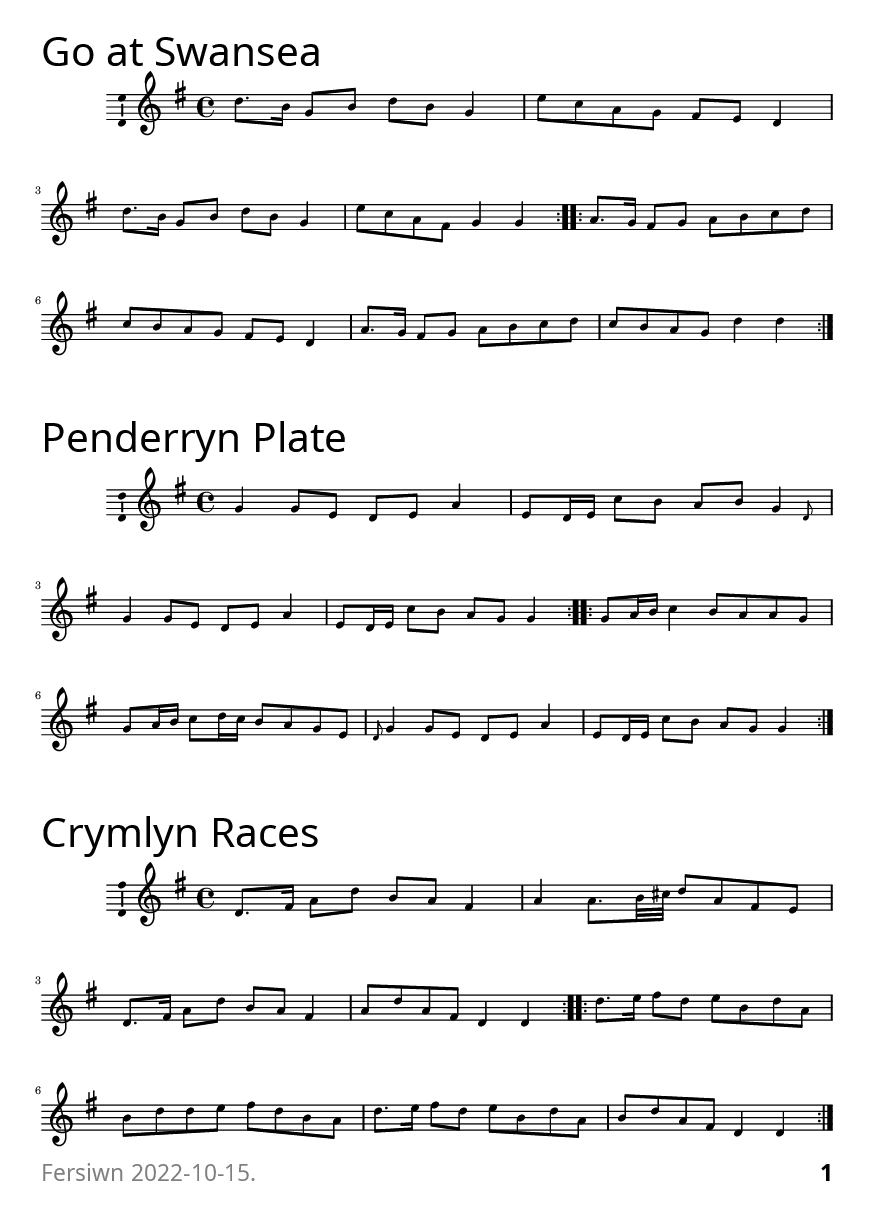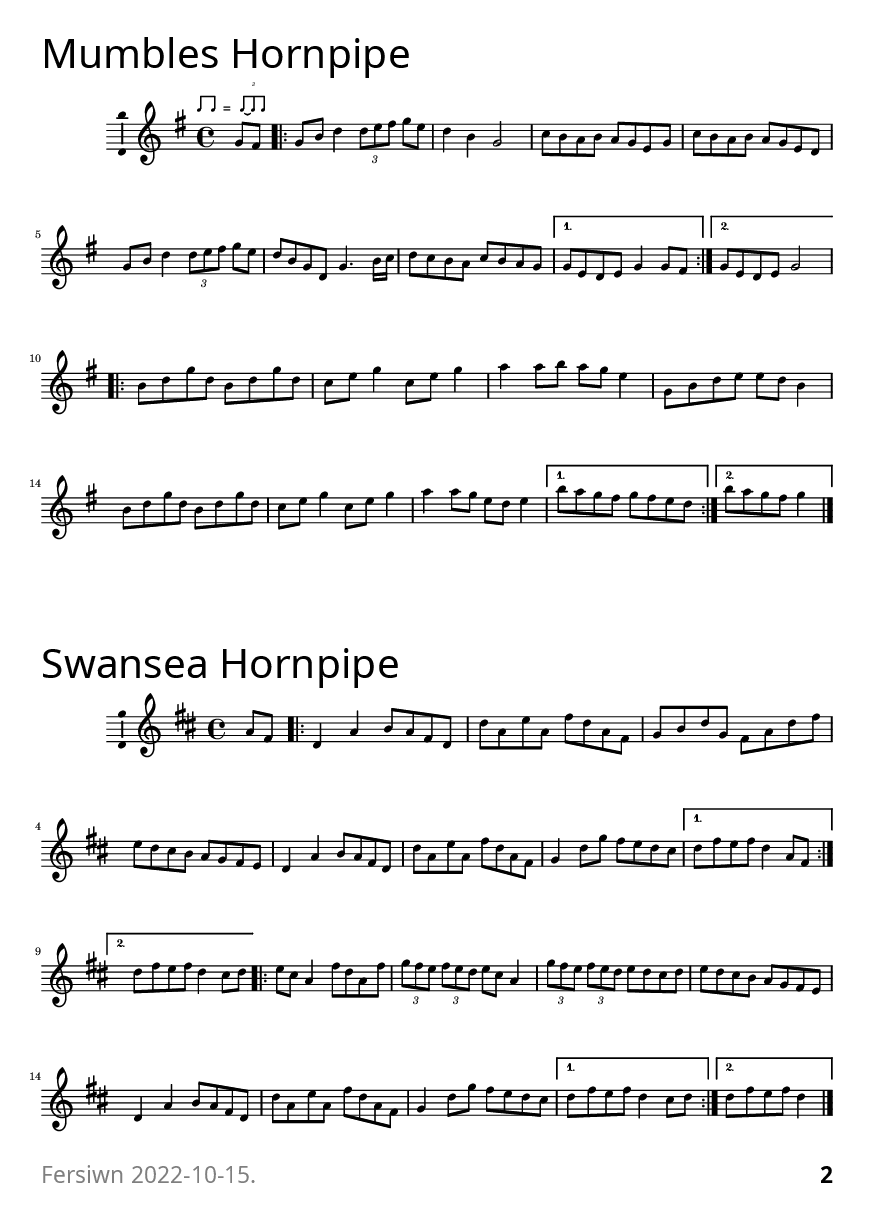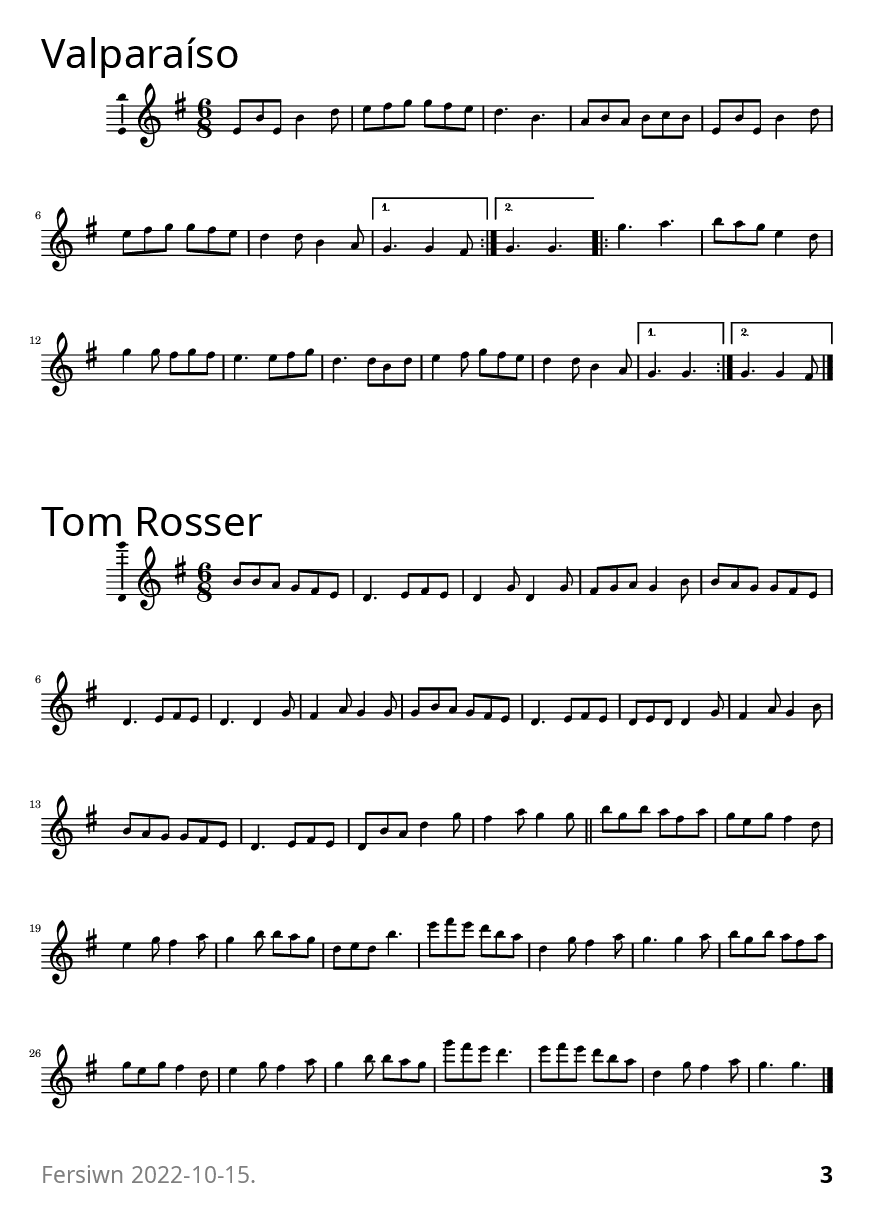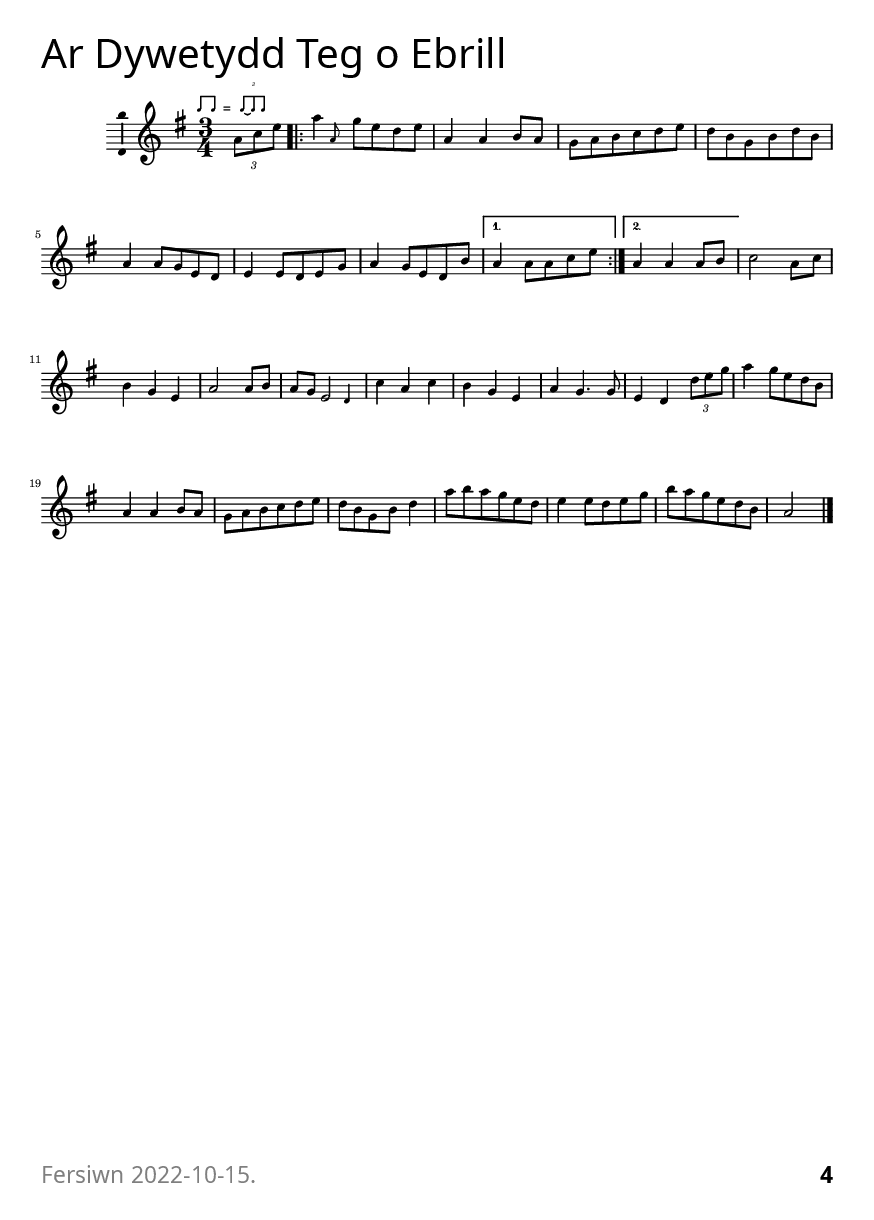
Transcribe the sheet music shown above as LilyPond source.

\version "2.18.2"

\include "helpers.ly"

% written 2022-09-19 
% transcription from Ceri Rhys Matthews 

dywetydd_title = "Ar Dywetydd Teg o Ebrill"

dywetydd_common =  {
  \time 3/4
  \clef treble 
  \key g \major
  \partial 4
}

dywetydd_melody = \relative a' {
  \dywetydd_common 
  \hornpipe_tempo

  \tuplet 3/2 { a8 c e }

  \repeat volta 2 {
    \afterGrace a4 { a,8 } g'8 e d e 
    a,4 a4 b8 a
    g8 a b c d e 
    d b g b d b 
    a4 a8 g e d 
    e4 e8 d e g 
    a4 g8 e d b'
  }
  \alternative {
    { a4 a8 a c e }
    { a,4 a a8 b }
  }

  c2 a8 c
  b4 g e 
  a2 a8 b 
  a8 g \afterGrace e2 { d4 }

  c'4 a c 
  b g e 
  a4 g4. g8 
  e4 d \tuplet 3/2 {d'8 e g}
  
  a4 g8 e d b 
  a4 a b8 a 
  g8 a b c d e 
  d b g b d4
  a'8 b a g e d
  e4 e8 d e g 
  b8 a g e d b 
  a2 


  \bar "|."
}

dywetydd = \score {
  \header { 
    title = \dywetydd_title
  }
  \dywetydd_melody
} %score
  

% recorded on 2022-09-17 
% transcription from Ceri Rhys Matthews 

march_a_title = "Go at Swansea"

march_a_common =  {
  \time 4/4
  \clef treble 
  \key g \major
}

march_a_melody = \relative d'' {
  \march_a_common 

  \repeat volta 2 {
    d8. b16 g8 b d b g4
    e'8 c a g fis e d4
    d'8. b16 g8 b d b g4
    e'8 c a fis g4 g
  }
  \repeat volta 2 {
    a8. g16 fis8 g a b c d 
    c8 b a g fis e d4

    a'8. g16 fis8 g a b c d 
    c8 b a g d'4 d
  }
}

march_a = \score {
  \header { 
    title = \march_a_title
  }
  \march_a_melody
} %score
  

% recorded on 2022-09-17 
% transcription from Ceri Rhys Matthews 

march_b_title = "Penderryn Plate"

march_b_common =  {
  \time 4/4
  \clef treble 
  \key g \major
}

march_b_melody = \relative g' {
  \march_b_common 

  \repeat volta 2 {
    g4 g8 e d e a4 
    e8 d16 e c'8 b a b \afterGrace g4 { d8 }
    g4 g8 e d e a4 
    e8 d16 e c'8 b a g g4
  }

  \repeat volta 2 {
    g8 a16 b c4 b8 a a g 
    g8 a16 b c8 d16 c b8 a g e 
    \grace { d8 } g4 g8 e d e a4 
    e8 d16 e c'8 b a g g4
  }
}

march_b = \score {
  \header { 
    title = \march_b_title
  }
  \march_b_melody
} %score
  

% recorded on 2022-09-17 
% transcription from Ceri Rhys Matthews 

march_c_title = "Crymlyn Races"

march_c_common =  {
  \time 4/4
  \clef treble 
  \key g \major
}

march_c_melody = \relative d' {
  \march_c_common 

  \repeat volta 2 {
    d8. fis16 a8 d b a fis4 
    a4 a8. b32 cis d8 a fis e 
    d8. fis16 a8 d b a fis4 
    a8 d a fis d4 d
  }

  \repeat volta 2 {
    d'8. e16 fis8 d e b d a
    b8 d d e fis d b a
    d8. e16 fis8 d e b d a
    b8 d a fis d4 d
  }
}

march_c = \score {
  \header { 
    title = \march_c_title
  }
  \march_c_melody
} %score
  

% written 2022-09-19 
% transcription from Ceri Rhys Matthews 

mumbles_hornpipe_title = "Mumbles Hornpipe"

mumbles_hornpipe_common =  {
  \time 4/4
  \clef treble 
  \key g \major
  \partial 4
}

mumbles_hornpipe_melody = \relative g' {
  \mumbles_hornpipe_common 
  \hornpipe_tempo
  
  g8 fis
  \repeat volta 2 {
    g8 b d4 \tuplet 3/2 { d8 e fis } g8 e
    d4 b g2 

    c8 b a b a g e g
    c8 b a b a g e d 

    g8 b d4 \tuplet 3/2 { d8 e fis } g8 e
    d8 b g d g4. b16 c 
    d8 c b a c b a g 
  }

  \alternative {
    { g8 e d e g4 g8 fis }
    { g8 e d e g2 }
  }

  \repeat volta 2 {
    b8 d g d b d g d
    c8 e g4 c,8 e g4 

    a4 a8 b a g e4 
    g,8 b d e e d b4 

    b8 d g d b d g d
    c8 e g4 c,8 e g4
    
    a4 a8 g e d e4 
  }

  \alternative {
    { b'8 a g fis g fis e d }
    { b'8 a g fis g4 }
  }
  \bar "|."
}

mumbles_hornpipe = \score {
  \header { 
    title = \mumbles_hornpipe_title
  }
  \mumbles_hornpipe_melody
} %score
  

% written 2022-09-19 
% transcription from Ceri Rhys Matthews 

swansea_hornpipe_title = "Swansea Hornpipe"

swansea_hornpipe_common =  {
  \time 4/4
  \clef treble 
  \key d \major
  \partial 4
}

swansea_hornpipe_melody = \relative a' {
  \swansea_hornpipe_common 

  a8 fis
  \repeat volta 2 {
    d4 a' b8 a fis d 
    d'8 a e' a, fis' d a fis 
    g8 b d g, fis a d fis 
    e d cis b a g fis e

    d4 a' b8 a fis d 
    d'8 a e' a, fis' d a fis 
    g4 d'8 g fis e d cis 
    
  }

  \alternative {
    { d8 fis e fis d4 a8 fis }
    { d'8 fis e fis d4 cis8 d }
  }

  \repeat volta 2 { 
    e8 cis a4 fis'8 d a fis'
    \tuplet 3/2 { g8 fis e } \tuplet 3/2 { fis e d } e8 cis a4
    \tuplet 3/2 { g'8 fis e } \tuplet 3/2 { fis e d } e8 d cis d 
    e8 d cis b a g fis e 

    d4 a' b8 a fis d 
    d'8 a e' a, fis' d a fis 
    g4 d'8 g fis e d cis 
  }

  \alternative {
    { d8 fis e fis d4 cis8 d }
    { d8 fis e fis d4 }
  }
  \bar "|."
}

swansea_hornpipe = \score {
  \header { 
    title = \swansea_hornpipe_title
  }
  \swansea_hornpipe_melody
} %score
  

% recorded on 2022-09-17
% transcription from Ceri Rhys Matthews 

tom_rosser_title = "Tom Rosser"

tom_rosser_common =  {
  \time 6/8
  \clef treble 
  \key g \major
}

tom_rosser_melody = \relative b' {
  \tom_rosser_common 

  b8 b a g fis e
  d4. e8 fis e 
  d4 g8 d4 g8 
  fis8 g a g4 b8 
  b8 a g g fis e 
  d4. e8 fis e 
  d4. d4 g8 
  fis4 a8 g4 g8 

  g8 b a g fis e  
  d4. e8 fis e 
  d8 e d d4 g8
  fis4 a8 g4 b8
  b8 a g g fis e 
  d4. e8 fis e
  d8 b' a d4 g8 
  fis4 a8 g4 g8 

  \bar"||"
  
  b8 g b a fis a 
  g e g fis4 d8 
  e4 g8 fis4 a8 
  g4 b8 b8 a g
  d8 e d b'4. 
  e8 fis e d b a
  d,4 g8 fis4 a8 
  g4. g4 a8   
  
  b8 g b a fis a 
  g e g fis4 d8 
  e4 g8 fis4 a8 
  g4 b8 b8 a g
  g'8 fis e d4. 
  e8 fis e d b a
  d,4 g8 fis4 a8 
  g4. g4.   
  
  \bar "|."
}

tom_rosser = \score {
  \header { 
    title = \tom_rosser_title
  }
  \tom_rosser_melody
} %score
  

% written 2022-09-19 
% transcription from Ceri Rhys Matthews 

valparaiso_title = "Valparaíso"

valparaiso_common =  {
  \time 6/8
  \clef treble 
  \key e \minor
}

valparaiso_melody = \relative e' {
  \valparaiso_common 

  \repeat volta 2 {
    e8 b' e, b'4 d8
    e8 fis g g fis e 
    d4. b4. 
    a8 b a b c b 

    e,8 b' e, b'4 d8
    e8 fis g g fis e 
    d4 d8 b4 a8 
  }

  \alternative {
      { g4. g4 fis8 }
      { g4. g }
  }
  
  \repeat volta 2 {
    g'4. a 
    b8 a g e4 d8 
    g4 g8 fis8 g fis 
    e4. e8 fis g 
    d4. d8 b d
    e4 fis8 g fis e
    d4 d8 b4 a8 
  }

  \alternative {
    { g4. g }
    { g4. g4 fis8 }
  }
  \bar "|."
}

valparaiso = \score {
  \header { 
    title = \valparaiso_title
  }
  \valparaiso_melody
} %score
  


#(define-markup-command (skip-page-number-range layout props arg) (number-list?)
  (let ((page-number (chain-assoc-get 'page:page-number props -1)))
    (interpret-markup layout props
      (if (>= page-number (car arg))
          (number->string (+ page-number (1+ (- (cadr arg) (car arg)))))
          (chain-assoc-get 'page:page-number-string props -1)))))

\layout {
  \context {
    \ChordNames
    \override ChordName.#'.font-size = #2
    %\override ChordName #'font-series = #'bold 
   
    chordChanges = ##t
   
    \remove "Clef_engraver"
    \remove "Bar_engraver"
    \remove "Bar_number_engraver"
  }
  
  \context {
    \Voice
    \consists "Ambitus_engraver"
  }
  
  \context {
    \Staff
    \override Clef.#'font-size = #3
    \override TimeSignature.#'font-size = #4
    \override KeySignature.#'font-size = #4
  }
  
  #(layout-set-staff-size 12)
  
}


\book {
  \paper {
    print-page-number = ##f
    first-page-number = -1
    
    ragged-bottom = ##t
    % ragged-last = ##t
    
    % two-sided = ##t
    
    % annotate-spacing = ##t
  
    indent = 15\mm
    %system-count = #5
    
    #(set-paper-size "a5")
    
    #(define fonts (make-pango-font-tree 
                          "Indie Flower"
                          "Autobus Bold"
                          "Truetypewriter"
                          (/ staff-height pt 20)))
    
    bookTitleMarkup = \markup {
      \bold
      \fill-line {
        \center-column {
          
          \vspace #9
          \line { \fontsize #11 \override #'(font-name . "Indie Flower") \fromproperty #'header:title }
          \vspace #1.5
          %\line { \fontsize #6 \override #'(font-name . "Indie Flower") "Casgliad Ceri Rhys Matthews" }
          \vspace #0.5
          
        }
      }
    }
    
    scoreTitleMarkup = \markup {
      \fill-line {
        \left-column {
          \vspace #0.5
          \line {
            
            \column { \rounded-box \pad-markup #1 { \line { \huge { \bold { \fromproperty #'header:key } } } } }
            \column {
              \vspace #-0.1
              \left-column { 
                \line{ \fontsize #5 \override #'(font-name . "Indie Flower") \fromproperty #'header:title } 
             }
              %\vspace #0.5
            }
          }
        }
        \right-column {  
          \vspace #1
          \typewriter \line { \fromproperty #'header:form }
        }
      }
    }
    
    evenFooterMarkup = \markup {
      \on-the-fly \not-first-page
      \column {
        \fill-line {
          \right-column {
            \vspace #0.25
            \with-color #grey
            %\typewriter
            \fromproperty #'header:tagline
          }
          \left-column { 
            \vspace #0.25
            \bold \on-the-fly \not-first-page \skip-page-number-range #'(0 0)
            \vspace #0.75
          }
          
        }
      }
    }
    oddFooterMarkup = \markup {
      \on-the-fly \not-first-page
      \column {
        \fill-line {
          \left-column {
            \vspace #0.25
            \with-color #grey
            %\typewriter
            \fromproperty #'header:tagline
          }
          \right-column { 
            \vspace #0.25
            \bold \on-the-fly \not-first-page \skip-page-number-range #'(0 0)
            \vspace #0.75
          }
        }
      }
    }
    
  } %paper

  
  \header { 
    title = "Alawon o Abertawe"
    subtitle = ""
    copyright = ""
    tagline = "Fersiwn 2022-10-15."
  }
 
  \bookpart {
    \pageBreak
    
    \pageBreak
    
    \march_a % the go at swansea
    \march_b % the penderry plate
    \march_c % the crymlyn races

    \pageBreak 

    \mumbles_hornpipe
    \swansea_hornpipe
    \valparaiso   
    \tom_rosser

    \pageBreak

    \dywetydd

  } %bookpart
} %book